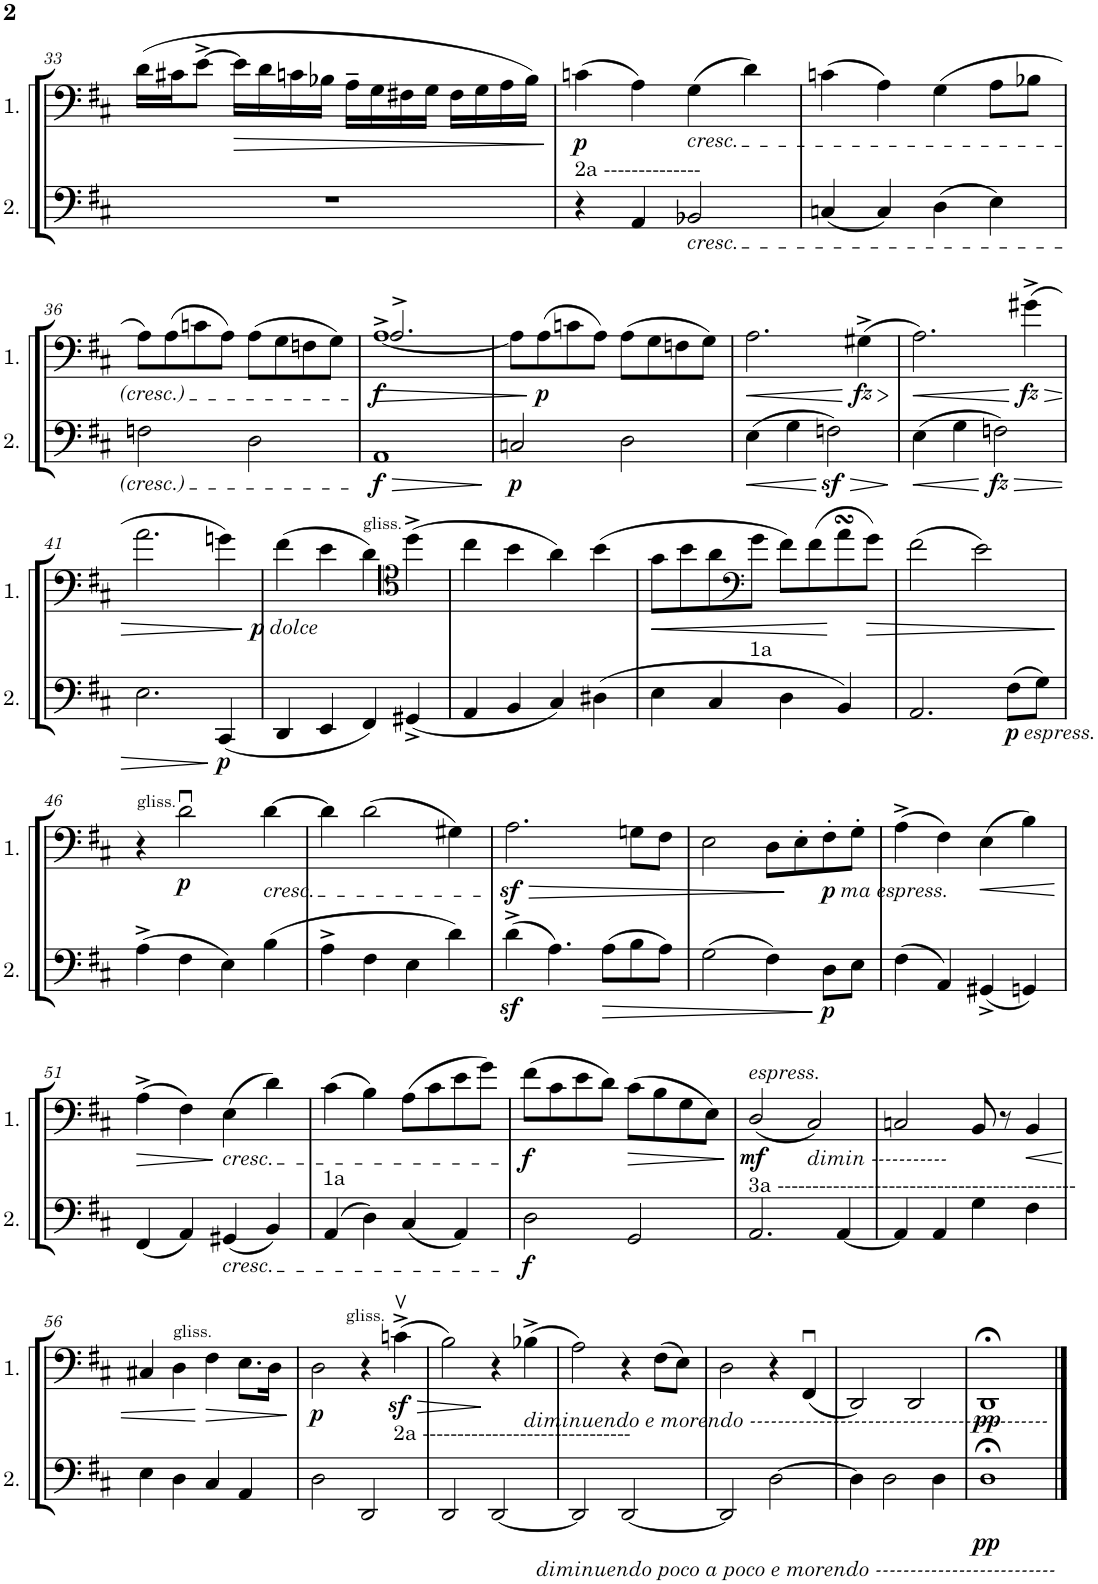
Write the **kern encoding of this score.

**kern	**dynam	**kern	**dynam
*part2	*part2	*part1	*part1
*staff2	*staff2	*staff1	*staff1
*I"Cello 2	*	*I"Cello 1	*
!!LO:PB:g=z
*clefF4	*	*clefF4	*
*k[f#c#]	*	*k[f#c#]	*
*M4/4	*	*M4/4	*
*met(c)	*	*met(c)	*
=33	=33	=33	=33
1r	.	(16d\LL	.
.	.	16c#X\J	.
.	.	[8e^\J	.
!	!	!	!LO:HP:b
.	.	16e\LL]	>
.	.	16d\	.
.	.	16cn\	.
.	.	16B-X\JJ	.
.	.	16A~\LL	.
.	.	16G\	.
.	.	16F#X\	.
.	.	16G\JJ	.
.	.	16F#\LL	.
.	.	16G\	.
.	.	16A\	.
.	.	16B-\JJ)	.
.	.	.	]
=34	=34	=34	=34
!	!	!LO:TX:b:t=2a --------------	!
!	!	!	!LO:DY:b
4r	.	(4cn\	p
4AA/	.	4A\)	.
!	!	!LO:TX:b:i:t=cresc.	!
!LO:TX:b:i:t=cresc.	!	!	!
2BB-X/	.	(4G\	.
.	.	4d\)	.
=35	=35	=35	=35
(4Cn/	.	(4cn\	.
4C/)	.	4A\)	.
(4D\	.	(4G\	.
4E\)	.	8A\L	.
.	.	8B-X\J	.
!!LO:LB:g=z
=36	=36	=36	=36
2Fn\	.	8A\L)	.
.	.	(8A\	.
.	.	8cn\	.
.	.	8A\J)	.
2D\	.	(8A\L	.
.	.	8G\	.
.	.	8Fn\	.
.	.	8G\J)	.
=37	=37	=37	=37
!	!LO:HP:b	!	!LO:HP:b
*	*	*^	*
!	!LO:DY:n=1:b	!	!	!LO:DY:n=1:b
1AA	> f	2.A^/	[1A^>	> f
.	.	4r	.	.
*	*	*v	*v	*
.	]	.	.
=38	=38	=38	=38
!	!LO:DY:b	!	!
2Cn/	p	8A\L]	.
!	!	!	!LO:DY:n=1:b
.	.	(8A\	] p
.	.	8cn\	.
.	.	8A\J)	.
2D\	.	(8A\L	.
.	.	8G\	.
.	.	8Fn\	.
.	.	8G\J)	.
=39	=39	=39	=39
!	!LO:HP:b	!	!LO:HP:b
(4E\	<	2.A\	<
4G\	.	.	.
!	!LO:HP:n=1:b	!	!
2Fnz<\)	[ >	.	.
!	!	!	!LO:HP:n=1:b
!	!	!	!LO:DY:n=1:b
.	.	(4G#X^\	[ > fz
.	]	.	]
=40	=40	=40	=40
!	!LO:HP:b	!	!LO:HP:b
(4E\	<	2.A\)	<
4G\	.	.	.
!	!LO:HP:n=1:b	!	!
!	!LO:DY:n=1:b	!	!
2Fn\)	[ > fz	.	.
!	!	!	!LO:HP:n=1:b
!	!	!	!LO:DY:n=1:b
.	.	(4g#X^\	[ > fz
!!LO:LB:g=z
=41	=41	=41	=41
2.E\	.	2.a\	.
!	!LO:DY:n=1:b	!	!LO:DY:n=1:b
!	!	!	!LO:DY:n=2:b
(4CC#/	] p	4gn\)	] p other-dynamics
=42	=42	=42	=42
4DD/	.	(4f#\	.
4EE/	.	4e\	.
4FF#/)	.	4d\)	.
*	*	*clefC4	*
!	!	!LO:TX:a:t=gliss.	!
(4GG#X^/	.	(4dd^\	.
=43	=43	=43	=43
4AA/	.	4cc#\	.
4BB/	.	4b\	.
4C#/)	.	4a\)	.
(4D#X\	.	(4b\	.
=44	=44	=44	=44
!	!	!	!LO:HP:b
4E\	.	8g\L	<
.	.	8b\	.
4C#/	.	8a\	.
*	*	*clefF4	*
!	!	!LO:TX:b:t=1a	!
.	.	8g\J	.
4D\	.	8f#\L)	.
.	.	(8f#\	.
4BB/)	.	8asSSS\	[
!	!	!	!LO:HP:b
.	.	8g\J)	>
=45	=45	=45	=45
2.AA/	.	(2f#\	.
.	.	2e\)	.
!	!LO:DY:b	!	!
!	!LO:DY:n=1:b	!	!
(8F#\L	p other-dynamics	.	.
8G\J)	.	.	.
.	.	.	]
!!LO:LB:g=z
=46	=46	=46	=46
(4A^\	.	4r	.
!	!	!LO:TX:a:t=gliss.	!
!	!	!	!LO:DY:b
4F#\	.	2du\	p
4E\)	.	.	.
!	!	!LO:TX:b:i:t=cresc.	!
(4B\	.	[4d\	.
=47	=47	=47	=47
4A^\	.	4d\]	.
4F#\	.	(2d\	.
4E\	.	.	.
4d\)	.	4G#X\)	.
=48	=48	=48	=48
!	!	!	!LO:HP:b
(4dz<^\	.	2.Az<\	>
4.A\)	.	.	.
!	!LO:HP:b	!	!
(8A\L	>	.	.
8B\	.	8Gn\L	.
8A\J)	.	8F#\J	.
=49	=49	=49	=49
(2G\	.	2E\	.
4F#\)	.	8D\L	.
!	!	!	!LO:DY:n=1:b
!	!	!	!LO:DY:n=2:b
.	.	8E'\	] p other-dynamics
!	!LO:DY:n=1:b	!	!
8D\L	] p	8F#'\	.
8E\J	.	8G'\J	.
=50	=50	=50	=50
(4F#\	.	(4A^\	.
4AA/)	.	4F#\)	.
!	!	!	!LO:HP:b
(4GG#X^/	.	(4E\	<
4GGn/)	.	4B\)	.
.	.	.	[
!!LO:LB:g=z
=51	=51	=51	=51
!	!	!	!LO:HP:b
(4FF#/	.	(4A^\	>
4AA/)	.	4F#\)	.
!	!	!LO:TX:b:i:t=cresc.	!
!LO:TX:b:i:t=cresc.	!	!	!
(4GG#X/	.	(4E\	]
4BB/)	.	4d\)	.
=52	=52	=52	=52
!	!	!LO:TX:b:t=1a	!
(4AA/	.	(4c#\	.
4D\)	.	4B\)	.
(4C#/	.	(8A\L	.
.	.	8c#\	.
4AA/)	.	8e\	.
.	.	8g\J)	.
=53	=53	=53	=53
!	!LO:DY:b	!	!LO:DY:b
2D\	f	(8f#\L	f
.	.	8c#\	.
.	.	8e\	.
.	.	8d\J)	.
!	!	!	!LO:HP:b
2GG/	.	(8c#\L	>
.	.	8B\	.
.	.	8G\	.
.	.	8E\J)	.
.	.	.	]
=54	=54	=54	=54
!	!	!LO:TX:b:t=3a -------------------------------------------	!
!	!	!LO:TX:a:i:t=espress.	!
!	!	!	!LO:DY:b
2.AA/	.	(2D/	mf
!	!	!LO:TX:b:i:t=dimin -----------	!
.	.	2C#/)	.
[4AA/	.	.	.
=55	=55	=55	=55
4AA/]	.	2Cn/	.
4AA/	.	.	.
4G\	.	8BB/	.
.	.	8r	.
!	!	!	!LO:HP:b
4F#\	.	4BB/	<
!!LO:LB:g=z
=56	=56	=56	=56
4E\	.	4C#X/	.
4D\	.	4D\	.
!	!	!LO:TX:a:t=gliss.	!
!	!	!	!LO:HP:n=1:b
4C#/	.	4F#\	[ >
4AA/	.	8.E\L	.
.	.	16D\Jk	.
.	.	.	]
=57	=57	=57	=57
!	!	!	!LO:DY:b
2D\	.	2D\	p
2DD/	.	4r	.
!	!	!LO:TX:a:t=gliss.	!
!	!	!LO:TX:b:t=2a ------------------------------	!
!	!	!	!LO:HP:b
.	.	(4cnz<v^\	>
=58	=58	=58	=58
2DD/	.	2B\)	.
!LO:TX:b:i:t=diminuendo poco a poco e morendo --------------------------	!	!	!
[2DD/	.	4r	]
!	!	!LO:TX:b:i:t=diminuendo e morendo -------------------------------------------	!
.	.	(4B-X^\	.
=59	=59	=59	=59
2DD/]	.	2A\)	.
[2DD/	.	4r	.
.	.	(8F#\L	.
.	.	8E\J)	.
=60	=60	=60	=60
2DD/]	.	2D\	.
[2D\	.	4r	.
.	.	(4FF#u/	.
=61	=61	=61	=61
4D\]	.	2DD/)	.
2D\	.	.	.
.	.	2DD/	.
4D\	.	.	.
=62	=62	=62	=62
!	!LO:DY:b	!	!LO:DY:b
1D;<	pp	1DD;<	pp
==	==	==	==
*-	*-	*-	*-
